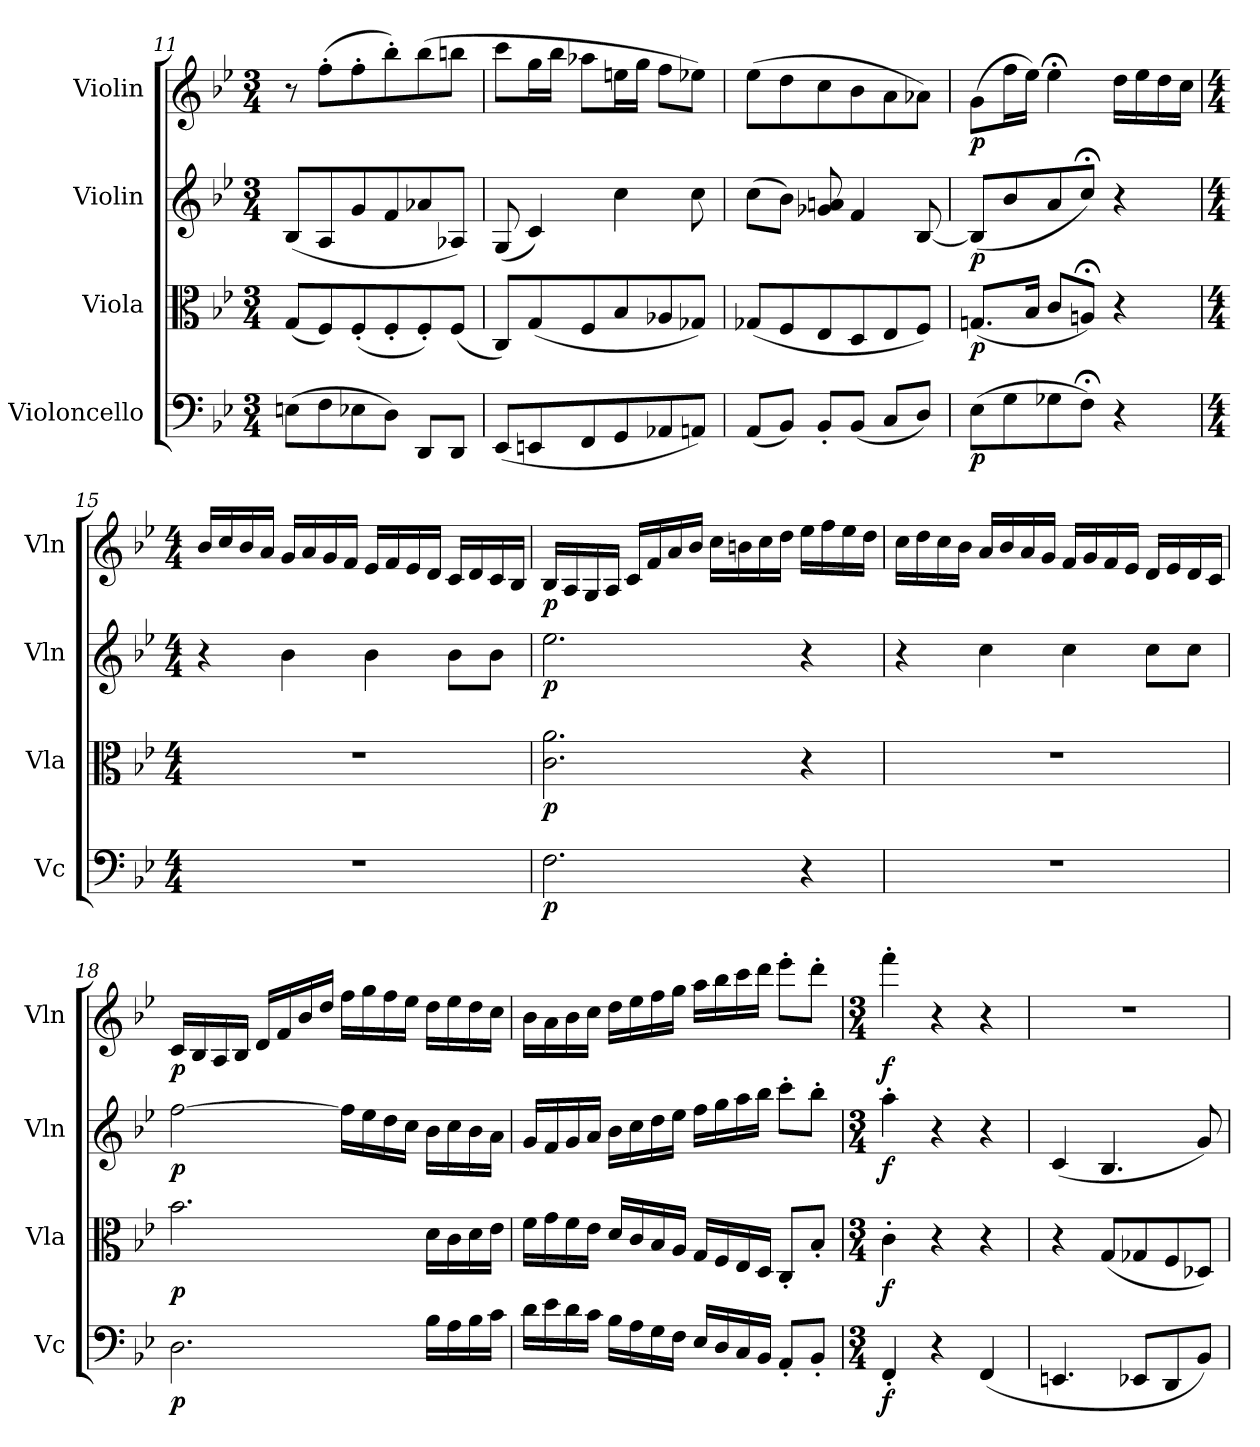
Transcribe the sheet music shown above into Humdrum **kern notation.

**kern	**dynam	**kern	**dynam	**kern	**dynam	**kern	**dynam
*part4	*part4	*part3	*part3	*part2	*part2	*part1	*part1
*staff4	*staff4	*staff3	*staff3	*staff2	*staff2	*staff1	*staff1
*I"Violoncello	*	*I"Viola	*	*I"Violin	*	*I"Violin	*
*I'Vc	*	*I'Vla	*	*I'Vln	*	*I'Vln	*
*clefF4	*	*clefC3	*	*clefG2	*	*clefG2	*
*k[b-e-]	*	*k[b-e-]	*	*k[b-e-]	*	*k[b-e-]	*
*M3/4	*	*M3/4	*	*M3/4	*	*M3/4	*
=11	=11	=11	=11	=11	=11	=11	=11
(8En\L	.	(8G/L	.	(8B-/L	.	8r	.
8F\	.	8F/)	.	8A/	.	(8ff'\L	.
8E-X\	.	(8F'/	.	8g/	.	8ff'\	.
8D\J)	.	8F'/	.	8f/	.	8bb-'\)	.
8DD/L	.	8F'/)	.	8a-X/	.	(8bb-\	.
8DD/J	.	(8F/J	.	8A-X/J)	.	8bbn\J	.
=12	=12	=12	=12	=12	=12	=12	=12
(8EE-/L	.	8C/L)	.	(8G/	.	8ccc\L	.
8EEn/	.	(8G/	.	4c/)	.	16gg\L	.
.	.	.	.	.	.	16bb-\JJ	.
8FF/	.	8F/	.	.	.	8aa-X\L	.
8GG/	.	8B-/	.	4cc\	.	16een\L	.
.	.	.	.	.	.	16gg\JJ	.
8AA-X/	.	8A-X/	.	.	.	8ff\L	.
8AAn/J)	.	8G-X/J)	.	8cc\	.	8ee-X\J)	.
=13	=13	=13	=13	=13	=13	=13	=13
(8AA/L	.	(8G-X/L	.	(8cc\L	.	(8ee-\L	.
8BB-/J)	.	8F/	.	8b-\J)	.	8dd\	.
8BB-'/L	.	8E-/	.	8g-X/ 8an/	.	8cc\	.
(8BB-/J	.	8D/	.	4f/	.	8b-\	.
8C/L	.	8E-/	.	.	.	8a\	.
8D/J)	.	8F/J)	.	[8B-/	.	8a-X\J)	.
=14	=14	=14	=14	=14	=14	=14	=14
(8E-\L	p	(8.Gn/L	p	(8B-/L]	p	(8g\L	p
8G\	.	.	.	8b-/	.	16ff\L	.
.	.	16B-/Jk	.	.	.	16ee-\JJ)	.
8G-X\	.	8c/L	.	8a/	.	4ee-;<\	.
8F;<\J)	.	8An;</J)	.	8cc;</J)	.	.	.
*	*	*	*	*	*	*MM120	*
4r	.	4r	.	4r	.	16dd\LL	.
.	.	.	.	.	.	16ee-\	.
.	.	.	.	.	.	16dd\	.
.	.	.	.	.	.	16cc\JJ	.
=15	=15	=15	=15	=15	=15	=15	=15
*M4/4	*	*M4/4	*	*M4/4	*	*M4/4	*
1r	.	1r	.	4r	.	16b-/LL	.
.	.	.	.	.	.	16cc/	.
.	.	.	.	.	.	16b-/	.
.	.	.	.	.	.	16a/JJ	.
.	.	.	.	4b-\	.	16g/LL	.
.	.	.	.	.	.	16a/	.
.	.	.	.	.	.	16g/	.
.	.	.	.	.	.	16f/JJ	.
.	.	.	.	4b-\	.	16e-/LL	.
.	.	.	.	.	.	16f/	.
.	.	.	.	.	.	16e-/	.
.	.	.	.	.	.	16d/JJ	.
.	.	.	.	8b-\L	.	16c/LL	.
.	.	.	.	.	.	16d/	.
.	.	.	.	8b-\J	.	16c/	.
.	.	.	.	.	.	16B-/JJ	.
=16	=16	=16	=16	=16	=16	=16	=16
2.F\	p	2.c\ 2.a\	p	2.ee-\	p	16B-/LL	p
.	.	.	.	.	.	16A/	.
.	.	.	.	.	.	16G/	.
.	.	.	.	.	.	16A/JJ	.
.	.	.	.	.	.	16c/LL	.
.	.	.	.	.	.	16f/	.
.	.	.	.	.	.	16a/	.
.	.	.	.	.	.	16b-/JJ	.
.	.	.	.	.	.	16cc\LL	.
.	.	.	.	.	.	16bn\	.
.	.	.	.	.	.	16cc\	.
.	.	.	.	.	.	16dd\JJ	.
4r	.	4r	.	4r	.	16ee-\LL	.
.	.	.	.	.	.	16ff\	.
.	.	.	.	.	.	16ee-\	.
.	.	.	.	.	.	16dd\JJ	.
=17	=17	=17	=17	=17	=17	=17	=17
1r	.	1r	.	4r	.	16cc\LL	.
.	.	.	.	.	.	16dd\	.
.	.	.	.	.	.	16cc\	.
.	.	.	.	.	.	16b-\JJ	.
.	.	.	.	4cc\	.	16a/LL	.
.	.	.	.	.	.	16b-/	.
.	.	.	.	.	.	16a/	.
.	.	.	.	.	.	16g/JJ	.
.	.	.	.	4cc\	.	16f/LL	.
.	.	.	.	.	.	16g/	.
.	.	.	.	.	.	16f/	.
.	.	.	.	.	.	16e-/JJ	.
.	.	.	.	8cc\L	.	16d/LL	.
.	.	.	.	.	.	16e-/	.
.	.	.	.	8cc\J	.	16d/	.
.	.	.	.	.	.	16c/JJ	.
=18	=18	=18	=18	=18	=18	=18	=18
2.D\	p	2.b-\	p	[2ff\	p	16c/LL	p
.	.	.	.	.	.	16B-/	.
.	.	.	.	.	.	16A/	.
.	.	.	.	.	.	16B-/JJ	.
.	.	.	.	.	.	16d/LL	.
.	.	.	.	.	.	16f/	.
.	.	.	.	.	.	16b-/	.
.	.	.	.	.	.	16dd/JJ	.
.	.	.	.	16ff\LL]	.	16ff\LL	.
.	.	.	.	16ee-\	.	16gg\	.
.	.	.	.	16dd\	.	16ff\	.
.	.	.	.	16cc\JJ	.	16ee-\JJ	.
16B-\LL	.	16d\LL	.	16b-\LL	.	16dd\LL	.
16A\	.	16c\	.	16cc\	.	16ee-\	.
16B-\	.	16d\	.	16b-\	.	16dd\	.
16c\JJ	.	16e-\JJ	.	16a\JJ	.	16cc\JJ	.
=19	=19	=19	=19	=19	=19	=19	=19
16d\LL	.	16f\LL	.	16g/LL	.	16b-\LL	.
16e-\	.	16g\	.	16f/	.	16a\	.
16d\	.	16f\	.	16g/	.	16b-\	.
16c\JJ	.	16e-\JJ	.	16a/JJ	.	16cc\JJ	.
16B-\LL	.	16d/LL	.	16b-\LL	.	16dd\LL	.
16A\	.	16c/	.	16cc\	.	16ee-\	.
16G\	.	16B-/	.	16dd\	.	16ff\	.
16F\JJ	.	16A/JJ	.	16ee-\JJ	.	16gg\JJ	.
16E-/LL	.	16G/LL	.	16ff\LL	.	16aa\LL	.
16D/	.	16F/	.	16gg\	.	16bb-\	.
16C/	.	16E-/	.	16aa\	.	16ccc\	.
16BB-/JJ	.	16D/JJ	.	16bb-\JJ	.	16ddd\JJ	.
8AA'/L	.	8C'/L	.	8ccc'\L	.	8eee-'\L	.
8BB-'/J	.	8B-'/J	.	8bb-'\J	.	8ddd'\J	.
=20	=20	=20	=20	=20	=20	=20	=20
*M3/4	*	*M3/4	*	*M3/4	*	*M3/4	*
*	*	*	*	*	*	*MM54	*
4FF'/	f	4c'\	f	4aa'\	f	4fff'\	f
4r	.	4r	.	4r	.	4r	.
(4FF/	.	4r	.	4r	.	4r	.
=21	=21	=21	=21	=21	=21	=21	=21
4.EEn/	.	4r	.	(4c/	.	2.r	.
.	.	(8G/L	.	4.B-/	.	.	.
8EE-X/L	.	8G-X/	.	.	.	.	.
8DD/	.	8F/	.	.	.	.	.
8BB-/J)	.	8D-X/J)	.	8g/)	.	.	.
=	=	=	=	=	=	=	=
*-	*-	*-	*-	*-	*-	*-	*-
